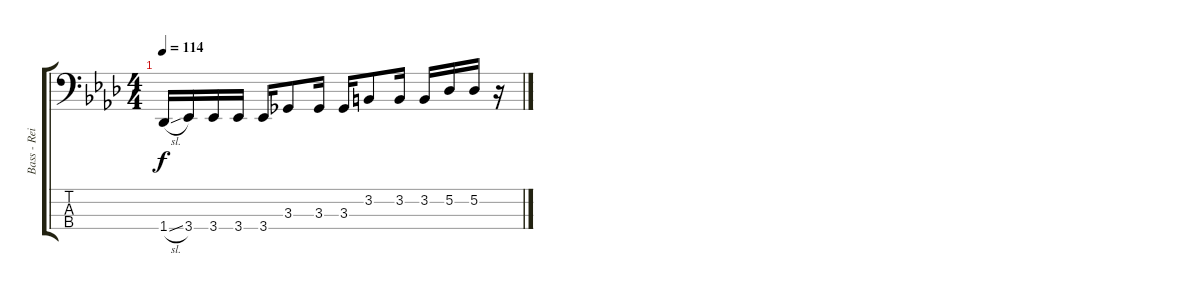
\track ("Bass - Reita" "Bass - Rei") {instrument electricbasspick}
\staff {score tabs}
\tuning (Db2 Ab1 Eb1 C1) {hide}
\ts (4 4)
\tempo 114
\clef f4
\ks ab
1.4{sl}.16{dy f} 3.4.16 3.4.16 3.4.16 3.4.16 3.3.8 3.3.16 3.3.16 3.2.8 3.2.16 3.2.16 5.2.16 5.2.16 r.16
